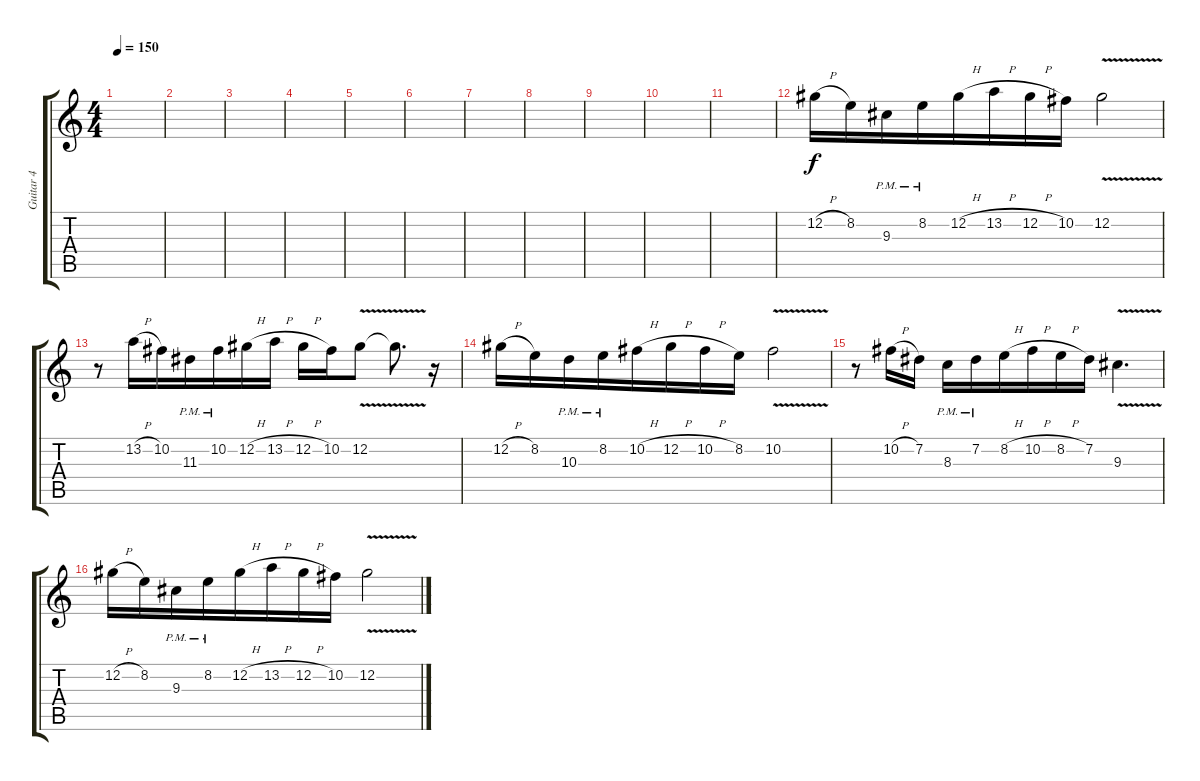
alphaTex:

\track ("Guitar 4" "Guitar 4") {instrument distortionguitar}
\staff {score tabs}
\tuning (Db4 Ab3 E3 B2 Gb2 Db2) {hide}
\ts (4 4)
\tempo 150
\clef g2
\ks c
|
|
|
|
|
|
|
|
|
|
|
12.2{h}.16{beam merge} 8.2.16 9.3{pm}.16{beam merge} 8.2{pm}.16{beam merge} 12.2{h}.16{beam merge} 13.2{h}.16 12.2{h}.16{beam merge} 10.2.16 12.2{v}.2 |
r.8{beam merge} 13.2{h}.16{beam merge} 10.2.16{beam merge} 11.3{pm}.16 10.2{pm}.16 12.2{h}.16 13.2{h}.16 12.2{h}.16 10.2.16 12.2{v}.8 12.2{v t}.8{d} r.16 |
12.2{h}.16 8.2.16{beam merge} 10.3{pm}.16 8.2{pm}.16{beam merge} 10.2{h}.16{beam merge} 12.2{h}.16{beam merge} 10.2{h}.16{beam merge} 8.2.16 10.2{v}.2 |
r.8{beam merge} 10.2{h}.16{beam merge} 7.2.16 8.3{pm}.16 7.2{pm}.16 8.2{h}.16 10.2{h}.16{beam merge} 8.2{h}.16{beam merge} 7.2.16{beam merge} 9.3{v}.4{d} |
12.2{h}.16{beam merge} 8.2.16 9.3{pm}.16{beam merge} 8.2{pm}.16{beam merge} 12.2{h}.16{beam merge} 13.2{h}.16 12.2{h}.16{beam merge} 10.2.16 12.2{v}.2
